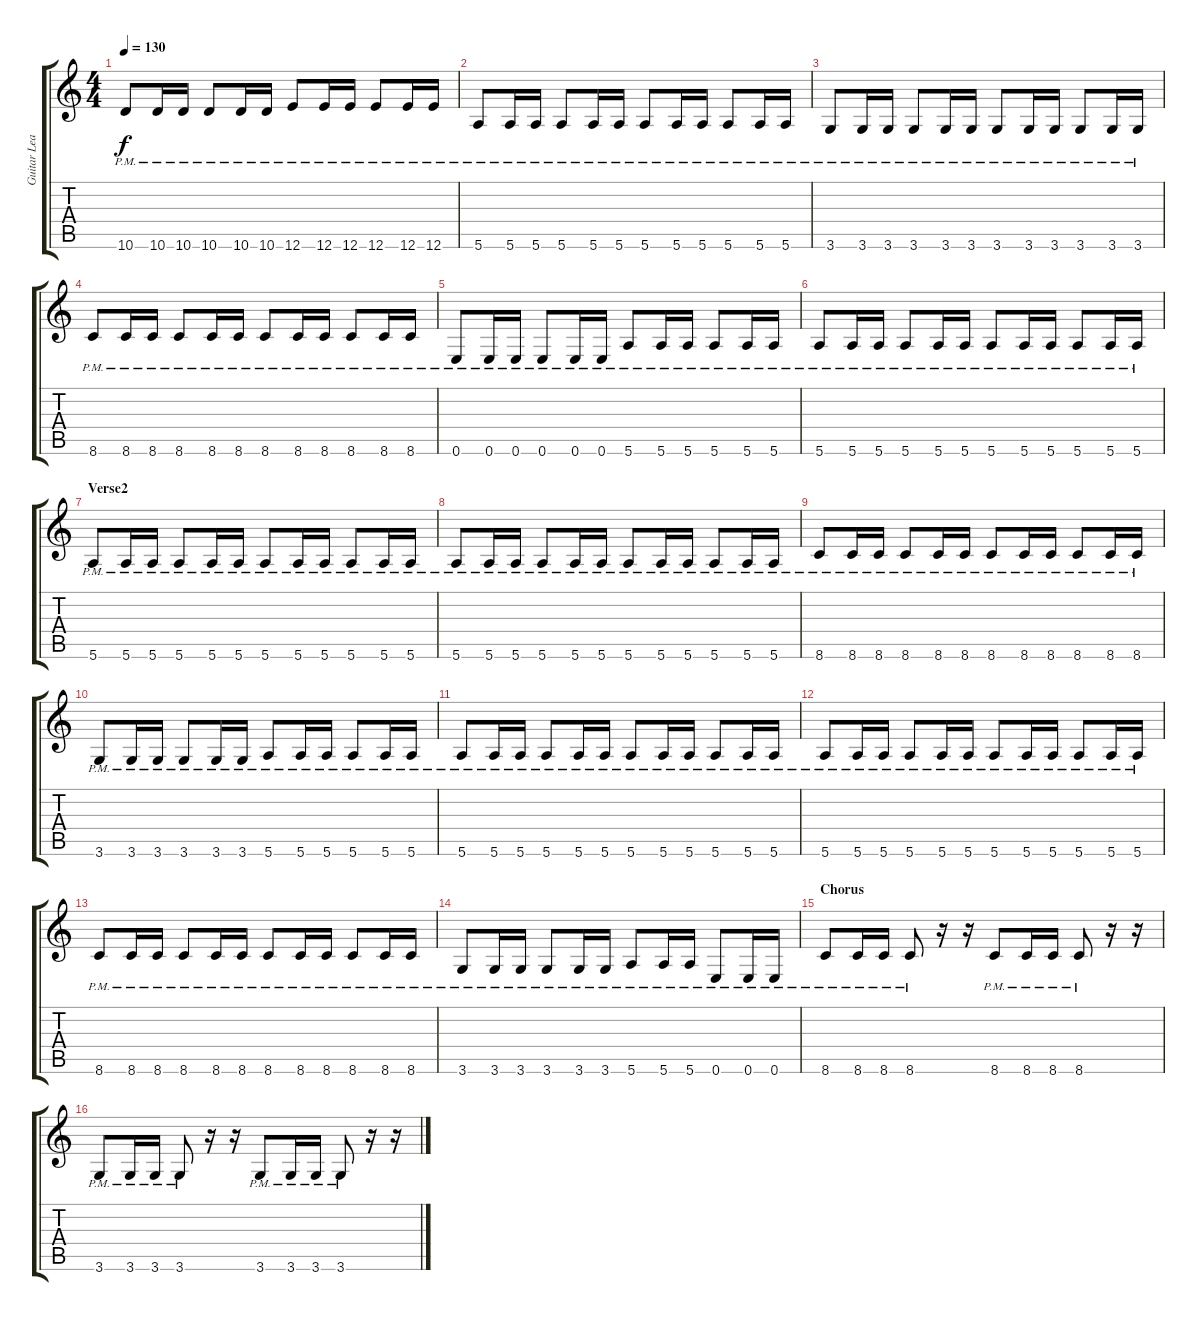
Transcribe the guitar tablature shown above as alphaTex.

\track ("Guitar Lead" "Guitar Lea") {instrument distortionguitar}
\staff {score tabs}
\tuning (E4 B3 G3 D3 A2 E2) {hide}
\ts (4 4)
\tempo 130
\clef g2
\ks c
10.6{pm}.8{dy f} 10.6{pm}.16 10.6{pm}.16 10.6{pm}.8 10.6{pm}.16 10.6{pm}.16 12.6{pm}.8 12.6{pm}.16 12.6{pm}.16 12.6{pm}.8 12.6{pm}.16 12.6{pm}.16 |
5.6{pm}.8 5.6{pm}.16 5.6{pm}.16 5.6{pm}.8 5.6{pm}.16 5.6{pm}.16 5.6{pm}.8 5.6{pm}.16 5.6{pm}.16 5.6{pm}.8 5.6{pm}.16 5.6{pm}.16 |
3.6{pm}.8 3.6{pm}.16 3.6{pm}.16 3.6{pm}.8 3.6{pm}.16 3.6{pm}.16 3.6{pm}.8 3.6{pm}.16 3.6{pm}.16 3.6{pm}.8 3.6{pm}.16 3.6{pm}.16 |
8.6{pm}.8 8.6{pm}.16 8.6{pm}.16 8.6{pm}.8 8.6{pm}.16 8.6{pm}.16 8.6{pm}.8 8.6{pm}.16 8.6{pm}.16 8.6{pm}.8 8.6{pm}.16 8.6{pm}.16 |
0.6{pm}.8 0.6{pm}.16 0.6{pm}.16 0.6{pm}.8 0.6{pm}.16 0.6{pm}.16 5.6{pm}.8 5.6{pm}.16 5.6{pm}.16 5.6{pm}.8 5.6{pm}.16 5.6{pm}.16 |
5.6{pm}.8 5.6{pm}.16 5.6{pm}.16 5.6{pm}.8 5.6{pm}.16 5.6{pm}.16 5.6{pm}.8 5.6{pm}.16 5.6{pm}.16 5.6{pm}.8 5.6{pm}.16 5.6{pm}.16 |
\section ("" "Verse2")
5.6{pm}.8 5.6{pm}.16 5.6{pm}.16 5.6{pm}.8 5.6{pm}.16 5.6{pm}.16 5.6{pm}.8 5.6{pm}.16 5.6{pm}.16 5.6{pm}.8 5.6{pm}.16 5.6{pm}.16 |
5.6{pm}.8 5.6{pm}.16 5.6{pm}.16 5.6{pm}.8 5.6{pm}.16 5.6{pm}.16 5.6{pm}.8 5.6{pm}.16 5.6{pm}.16 5.6{pm}.8 5.6{pm}.16 5.6{pm}.16 |
8.6{pm}.8 8.6{pm}.16 8.6{pm}.16 8.6{pm}.8 8.6{pm}.16 8.6{pm}.16 8.6{pm}.8 8.6{pm}.16 8.6{pm}.16 8.6{pm}.8 8.6{pm}.16 8.6{pm}.16 |
3.6{pm}.8 3.6{pm}.16 3.6{pm}.16 3.6{pm}.8 3.6{pm}.16 3.6{pm}.16 5.6{pm}.8 5.6{pm}.16 5.6{pm}.16 5.6{pm}.8 5.6{pm}.16 5.6{pm}.16 |
5.6{pm}.8 5.6{pm}.16 5.6{pm}.16 5.6{pm}.8 5.6{pm}.16 5.6{pm}.16 5.6{pm}.8 5.6{pm}.16 5.6{pm}.16 5.6{pm}.8 5.6{pm}.16 5.6{pm}.16 |
5.6{pm}.8 5.6{pm}.16 5.6{pm}.16 5.6{pm}.8 5.6{pm}.16 5.6{pm}.16 5.6{pm}.8 5.6{pm}.16 5.6{pm}.16 5.6{pm}.8 5.6{pm}.16 5.6{pm}.16 |
8.6{pm}.8 8.6{pm}.16 8.6{pm}.16 8.6{pm}.8 8.6{pm}.16 8.6{pm}.16 8.6{pm}.8 8.6{pm}.16 8.6{pm}.16 8.6{pm}.8 8.6{pm}.16 8.6{pm}.16 |
3.6{pm}.8 3.6{pm}.16 3.6{pm}.16 3.6{pm}.8 3.6{pm}.16 3.6{pm}.16 5.6{pm}.8 5.6{pm}.16 5.6{pm}.16 0.6{pm}.8 0.6{pm}.16 0.6{pm}.16 |
\section ("" "Chorus")
8.6{pm}.8 8.6{pm}.16 8.6{pm}.16 8.6{pm}.8 r.16 r.16 8.6{pm}.8 8.6{pm}.16 8.6{pm}.16 8.6{pm}.8 r.16 r.16 |
3.6{pm}.8 3.6{pm}.16 3.6{pm}.16 3.6{pm}.8 r.16 r.16 3.6{pm}.8 3.6{pm}.16 3.6{pm}.16 3.6{pm}.8 r.16 r.16
